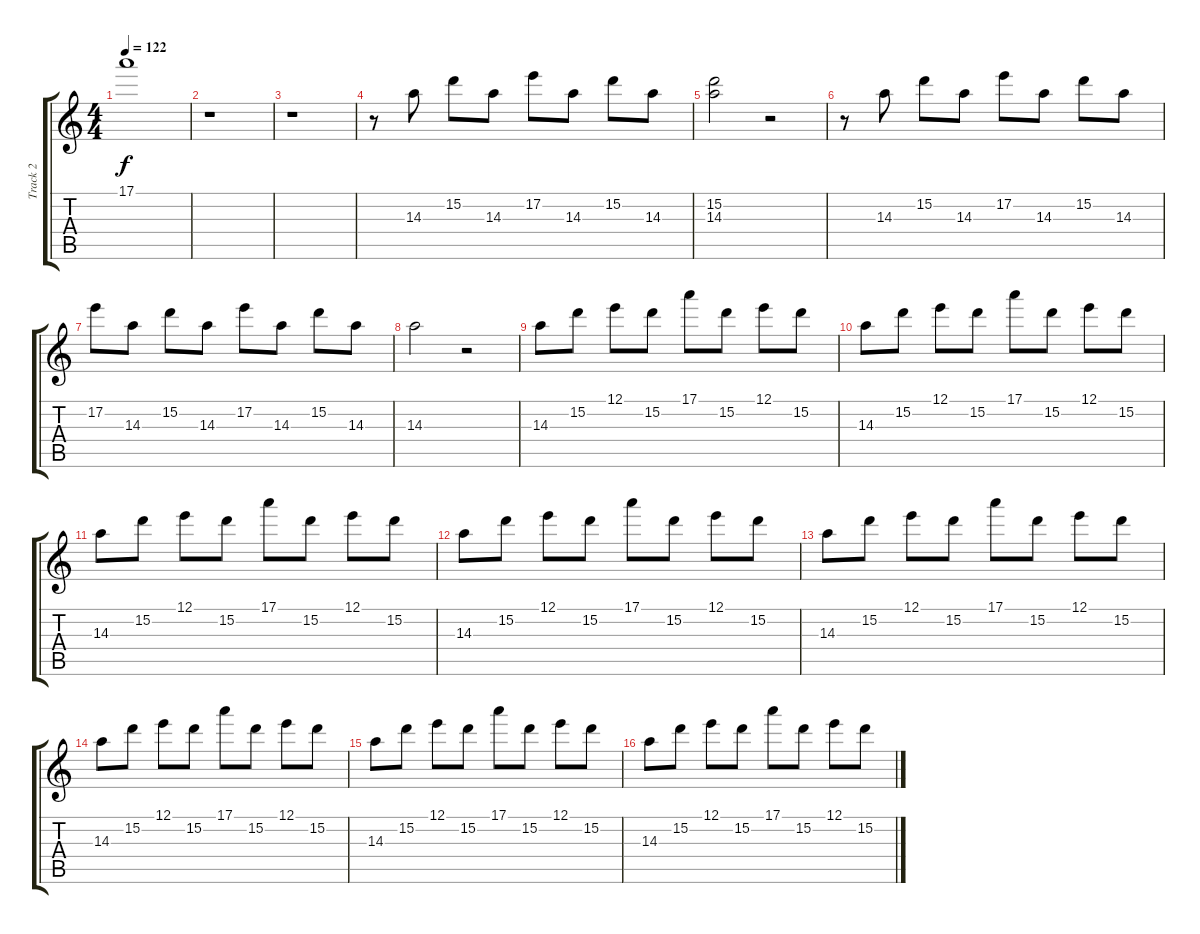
\track ("Track 2" "Track 2") {instrument overdrivenguitar}
\staff {score tabs}
\tuning (E4 B3 G3 D3 A2 E2) {hide}
\ts (4 4)
\tempo 122
\clef g2
\ks c
17.1.1{dy f} |
r.1 |
r.1 |
r.8 14.3.8 15.2.8 14.3.8 17.2.8 14.3.8 15.2.8 14.3.8 |
(15.2 14.3).2 r.2 |
r.8 14.3.8 15.2.8 14.3.8 17.2.8 14.3.8 15.2.8 14.3.8 |
17.2.8 14.3.8 15.2.8 14.3.8 17.2.8 14.3.8 15.2.8 14.3.8 |
14.3.2 r.2 |
14.3.8 15.2.8 12.1.8 15.2.8 17.1.8 15.2.8 12.1.8 15.2.8 |
14.3.8 15.2.8 12.1.8 15.2.8 17.1.8 15.2.8 12.1.8 15.2.8 |
14.3.8 15.2.8 12.1.8 15.2.8 17.1.8 15.2.8 12.1.8 15.2.8 |
14.3.8 15.2.8 12.1.8 15.2.8 17.1.8 15.2.8 12.1.8 15.2.8 |
14.3.8 15.2.8 12.1.8 15.2.8 17.1.8 15.2.8 12.1.8 15.2.8 |
14.3.8 15.2.8 12.1.8 15.2.8 17.1.8 15.2.8 12.1.8 15.2.8 |
14.3.8 15.2.8 12.1.8 15.2.8 17.1.8 15.2.8 12.1.8 15.2.8 |
14.3.8 15.2.8 12.1.8 15.2.8 17.1.8 15.2.8 12.1.8 15.2.8
